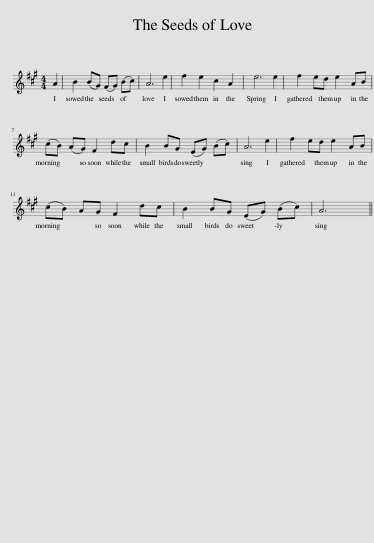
X:1
L:1/8
M:4/4
I:linebreak $
K:A
V:1 treble
V:1
 A2 | B2 (BG) (FG) (Bc) | A6 e2 | f2 e2 c2 A2 | e6 e2 | %5
 f2 ed e2 AB |$ (cB) (AG) F2 dc | B2 BG (EG) (Bc) | A6 e2 | f2 ed e2 AB |$ %10
 (cB) AG F2 dc | B2 BG (EG) (Bc) | A6 || %13
